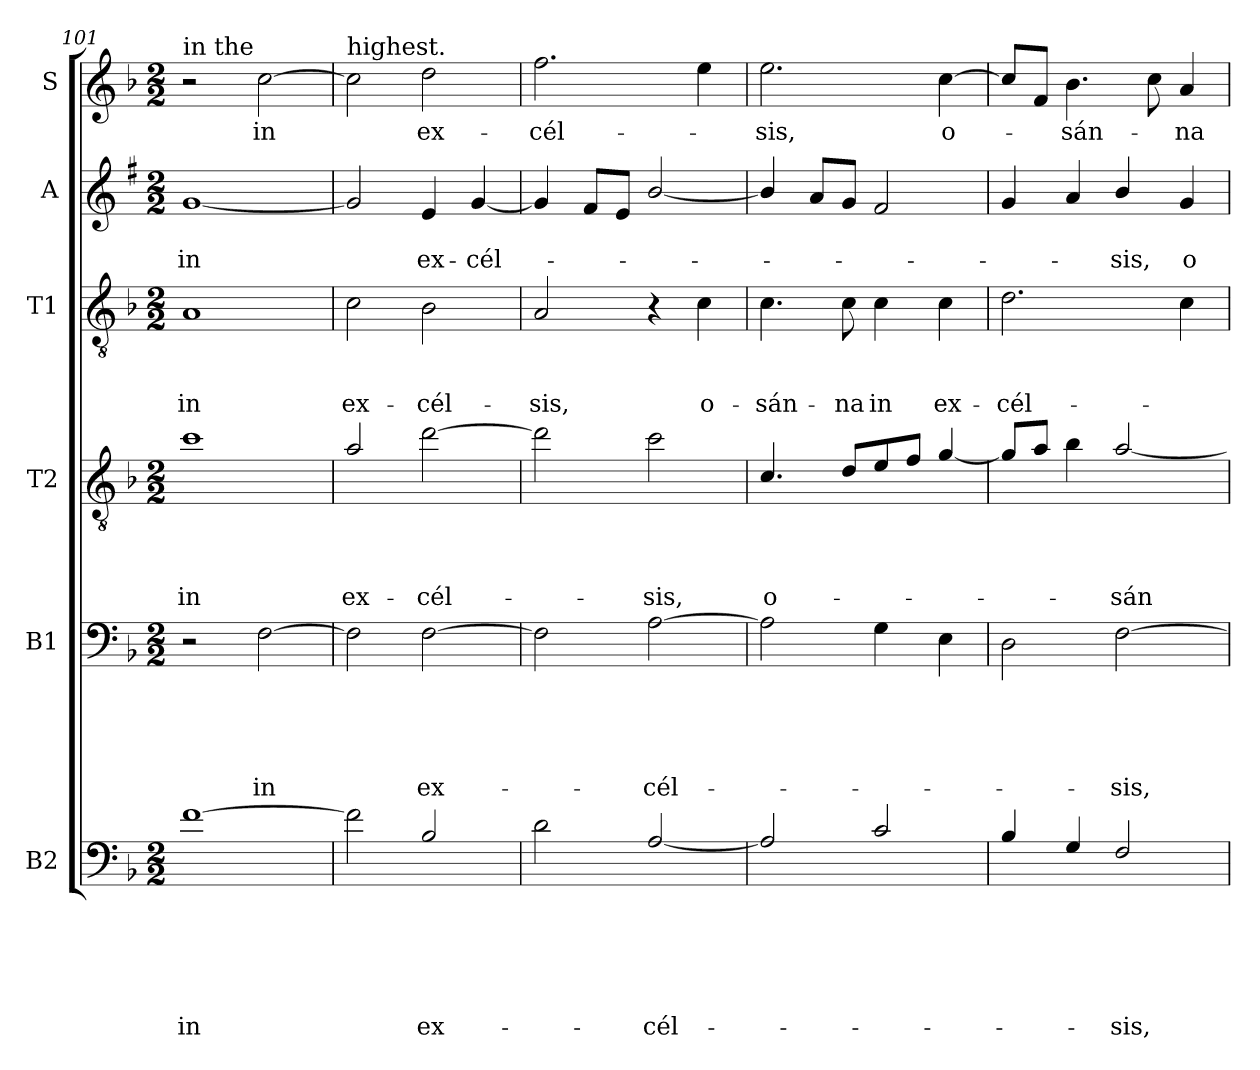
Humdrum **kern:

**kern	**text	**text	**text	**text	**text	**text	**kern	**text	**text	**text	**text	**text	**kern	**text	**text	**text	**text	**kern	**text	**text	**text	**kern	**text	**text	**kern	**text
*part6	*part6	*part6	*part6	*part6	*part6	*part6	*part5	*part5	*part5	*part5	*part5	*part5	*part4	*part4	*part4	*part4	*part4	*part3	*part3	*part3	*part3	*part2	*part2	*part2	*part1	*part1
*staff6	*staff6	*staff6	*staff6	*staff6	*staff6	*staff6	*staff5	*staff5	*staff5	*staff5	*staff5	*staff5	*staff4	*staff4	*staff4	*staff4	*staff4	*staff3	*staff3	*staff3	*staff3	*staff2	*staff2	*staff2	*staff1	*staff1
*I"B2	*	*	*	*	*	*	*I"B1	*	*	*	*	*	*I"T2	*	*	*	*	*I"T1	*	*	*	*I"A	*	*	*I"S	*
!!LO:PB:g=z
*clefF4	*	*	*	*	*	*	*clefF4	*	*	*	*	*	*clefGv2	*	*	*	*	*clefGv2	*	*	*	*clefG2	*	*	*clefG2	*
*ITrd7c12	*	*	*	*	*	*	*	*	*	*	*	*	*ITrd8c14	*	*	*	*	*	*	*	*	*ITrd1c2	*	*	*	*
*k[b-]	*	*	*	*	*	*	*k[b-]	*	*	*	*	*	*k[b-]	*	*	*	*	*k[b-]	*	*	*	*k[b-]	*	*	*k[b-]	*
*F:	*	*	*	*	*	*	*F:	*	*	*	*	*	*F:	*	*	*	*	*F:	*	*	*	*F:	*	*	*F:	*
*M2/2	*	*	*	*	*	*	*M2/2	*	*	*	*	*	*M2/2	*	*	*	*	*M2/2	*	*	*	*M2/2	*	*	*M2/2	*
=101	=101	=101	=101	=101	=101	=101	=101	=101	=101	=101	=101	=101	=101	=101	=101	=101	=101	=101	=101	=101	=101	=101	=101	=101	=101	=101
!	!	!	!	!	!	!	!	!	!	!	!	!	!	!	!	!	!	!	!	!	!	!	!	!	!LO:TX:a:t=in the	!
!	!	!	!	!	!	!LO:LY:b	!	!	!	!	!	!	!	!	!	!	!LO:LY:b	!	!	!	!LO:LY:b	!	!	!LO:LY:b	!	!
[1F	.	.	.	.	.	in	2r	.	.	.	.	.	1c	.	.	.	in	1A	.	.	in	[1f	.	in	2r	.
!	!	!	!	!	!	!	!	!	!	!	!	!LO:LY:b	!	!	!	!	!	!	!	!	!	!	!	!	!	!LO:LY:b
.	.	.	.	.	.	.	[2F\	.	.	.	.	in	.	.	.	.	.	.	.	.	.	.	.	.	[2cc\	in
=102	=102	=102	=102	=102	=102	=102	=102	=102	=102	=102	=102	=102	=102	=102	=102	=102	=102	=102	=102	=102	=102	=102	=102	=102	=102	=102
!	!	!	!	!	!	!	!	!	!	!	!	!	!	!	!	!	!	!	!	!	!	!	!	!	!LO:TX:a:t=highest.	!
!	!	!	!	!	!	!	!	!	!	!	!	!	!	!	!	!	!LO:LY:b	!	!	!	!LO:LY:b	!	!	!	!	!
2F\]	.	.	.	.	.	.	2F\]	.	.	.	.	.	2A/	.	.	.	ex-	2c\	.	.	ex-	2f/]	.	.	2cc\]	.
!	!	!	!	!	!	!LO:LY:b	!	!	!	!	!	!LO:LY:b	!	!	!	!	!LO:LY:b	!	!	!	!LO:LY:b	!	!	!LO:LY:b	!	!LO:LY:b
2BB-/	.	.	.	.	.	ex-	[2F\	.	.	.	.	ex-	[2d\	.	.	.	-cél-	2B-\	.	.	-cél-	4d/	.	ex-	2dd\	ex-
!	!	!	!	!	!	!	!	!	!	!	!	!	!	!	!	!	!	!	!	!	!	!	!	!LO:LY:b	!	!
.	.	.	.	.	.	.	.	.	.	.	.	.	.	.	.	.	.	.	.	.	.	[4f/	.	-cél-	.	.
=103	=103	=103	=103	=103	=103	=103	=103	=103	=103	=103	=103	=103	=103	=103	=103	=103	=103	=103	=103	=103	=103	=103	=103	=103	=103	=103
!	!	!	!	!	!	!	!	!	!	!	!	!	!	!	!	!	!	!	!	!	!LO:LY:b	!	!	!	!	!LO:LY:b
2D\	.	.	.	.	.	.	2F\]	.	.	.	.	.	2d\]	.	.	.	.	2A/	.	.	-sis,	4f/]	.	.	2.ff\	-cél-
.	.	.	.	.	.	.	.	.	.	.	.	.	.	.	.	.	.	.	.	.	.	8e/L	.	.	.	.
.	.	.	.	.	.	.	.	.	.	.	.	.	.	.	.	.	.	.	.	.	.	8d/J	.	.	.	.
!	!	!	!	!	!	!LO:LY:b	!	!	!	!	!	!LO:LY:b	!	!	!	!	!LO:LY:b	!	!	!	!	!	!	!	!	!
[2AA/	.	.	.	.	.	-cél-	[2A\	.	.	.	.	-cél-	2c\	.	.	.	-sis,	4r	.	.	.	[2a/	.	.	.	.
!	!	!	!	!	!	!	!	!	!	!	!	!	!	!	!	!	!	!	!	!	!LO:LY:b	!	!	!	!	!
.	.	.	.	.	.	.	.	.	.	.	.	.	.	.	.	.	.	4c\	.	.	o-	.	.	.	4ee\	.
=104	=104	=104	=104	=104	=104	=104	=104	=104	=104	=104	=104	=104	=104	=104	=104	=104	=104	=104	=104	=104	=104	=104	=104	=104	=104	=104
!	!	!	!	!	!	!	!	!	!	!	!	!	!	!	!	!	!LO:LY:b	!	!	!	!LO:LY:b	!	!	!	!	!LO:LY:b
2AA/]	.	.	.	.	.	.	2A\]	.	.	.	.	.	4.C/	.	.	.	o-	4.c\	.	.	-sán-	4a/]	.	.	2.ee\	-sis,
.	.	.	.	.	.	.	.	.	.	.	.	.	.	.	.	.	.	.	.	.	.	8g/L	.	.	.	.
!	!	!	!	!	!	!	!	!	!	!	!	!	!	!	!	!	!	!	!	!	!LO:LY:b	!	!	!	!	!
.	.	.	.	.	.	.	.	.	.	.	.	.	8D/L	.	.	.	.	8c\	.	.	-na	8f/J	.	.	.	.
!	!	!	!	!	!	!	!	!	!	!	!	!	!	!	!	!	!	!	!	!	!LO:LY:b	!	!	!	!	!
2C/	.	.	.	.	.	.	4G\	.	.	.	.	.	8E/	.	.	.	.	4c\	.	.	in	2e/	.	.	.	.
.	.	.	.	.	.	.	.	.	.	.	.	.	8F/J	.	.	.	.	.	.	.	.	.	.	.	.	.
!	!	!	!	!	!	!	!	!	!	!	!	!	!	!	!	!	!	!	!	!	!LO:LY:b	!	!	!	!	!LO:LY:b
.	.	.	.	.	.	.	4E\	.	.	.	.	.	[4G/	.	.	.	.	4c\	.	.	ex-	.	.	.	[4cc\	o-
=105	=105	=105	=105	=105	=105	=105	=105	=105	=105	=105	=105	=105	=105	=105	=105	=105	=105	=105	=105	=105	=105	=105	=105	=105	=105	=105
!	!	!	!	!	!	!	!	!	!	!	!	!	!	!	!	!	!	!	!	!	!LO:LY:b	!	!	!	!	!
4BB-/	.	.	.	.	.	.	2D\	.	.	.	.	.	8G/L]	.	.	.	.	2.d\	.	.	-cél-	4f/	.	.	8cc/L]	.
.	.	.	.	.	.	.	.	.	.	.	.	.	8A/J	.	.	.	.	.	.	.	.	.	.	.	8f/J	.
!	!	!	!	!	!	!	!	!	!	!	!	!	!	!	!	!	!	!	!	!	!	!	!	!	!	!LO:LY:b
4GG/	.	.	.	.	.	.	.	.	.	.	.	.	4B-\	.	.	.	.	.	.	.	.	4g/	.	.	4.b-\	-sán-
!	!	!	!	!	!	!LO:LY:b	!	!	!	!	!	!LO:LY:b	!	!	!	!	!LO:LY:b	!	!	!	!	!	!	!LO:LY:b	!	!
2FF/	.	.	.	.	.	-sis,	[2F\	.	.	.	.	-sis,	[2A/	.	.	.	-sán-	.	.	.	.	4a/	.	-sis,	.	.
.	.	.	.	.	.	.	.	.	.	.	.	.	.	.	.	.	.	.	.	.	.	.	.	.	8cc\	.
!	!	!	!	!	!	!	!	!	!	!	!	!	!	!	!	!	!	!	!	!	!	!	!	!LO:LY:b	!	!LO:LY:b
.	.	.	.	.	.	.	.	.	.	.	.	.	.	.	.	.	.	4c\	.	.	.	4f/	.	o-	4a/	-na
=	=	=	=	=	=	=	=	=	=	=	=	=	=	=	=	=	=	=	=	=	=	=	=	=	=	=
*-	*-	*-	*-	*-	*-	*-	*-	*-	*-	*-	*-	*-	*-	*-	*-	*-	*-	*-	*-	*-	*-	*-	*-	*-	*-	*-
